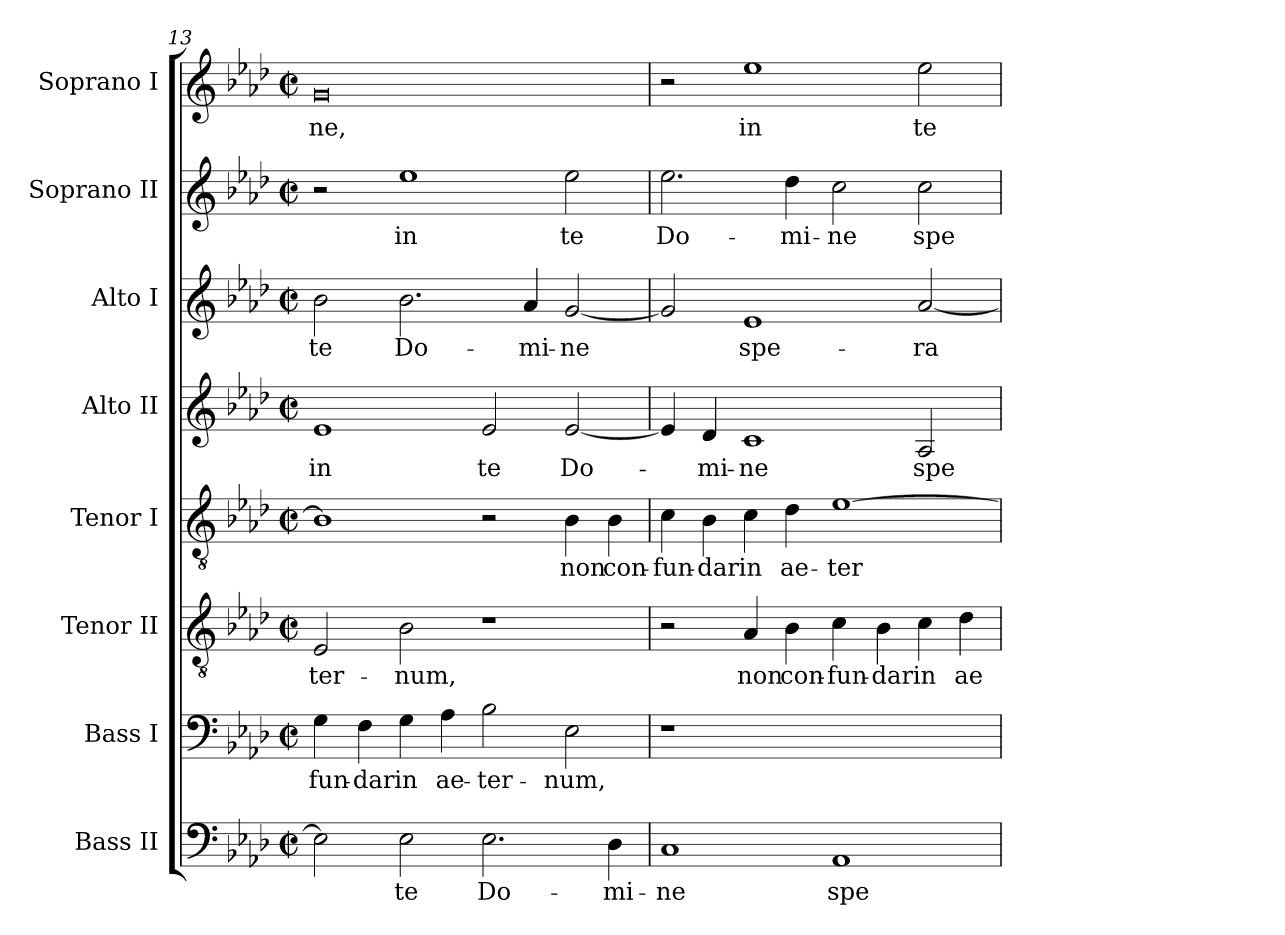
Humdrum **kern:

**kern	**text	**kern	**text	**kern	**text	**kern	**text	**kern	**text	**kern	**text	**kern	**text	**kern	**text
*part8	*part8	*part7	*part7	*part6	*part6	*part5	*part5	*part4	*part4	*part3	*part3	*part2	*part2	*part1	*part1
*staff8	*staff8	*staff7	*staff7	*staff6	*staff6	*staff5	*staff5	*staff4	*staff4	*staff3	*staff3	*staff2	*staff2	*staff1	*staff1
*I"Bass II	*	*I"Bass I	*	*I"Tenor II	*	*I"Tenor I	*	*I"Alto II	*	*I"Alto I	*	*I"Soprano II	*	*I"Soprano I	*
*I'B.	*	*	*	*	*	*I'T.	*	*	*	*I'A.	*	*	*	*	*
*clefF4	*	*clefF4	*	*clefGv2	*	*clefGv2	*	*clefG2	*	*clefG2	*	*clefG2	*	*clefG2	*
*	*	*	*	*ITrd7c12	*	*ITrd7c12	*	*ITrd7c12	*	*ITrd7c12	*	*	*	*	*
*k[b-e-a-d-]	*	*k[b-e-a-d-]	*	*k[b-e-a-d-]	*	*k[b-e-a-d-]	*	*k[b-e-a-d-]	*	*k[b-e-a-d-]	*	*k[b-e-a-d-]	*	*k[b-e-a-d-]	*
*A-:	*	*A-:	*	*A-:	*	*A-:	*	*A-:	*	*A-:	*	*A-:	*	*A-:	*
*M2/2	*	*M2/2	*	*M2/2	*	*M2/2	*	*M2/2	*	*M2/2	*	*M2/2	*	*M2/2	*
*met(c|)	*	*met(c|)	*	*met(c|)	*	*met(c|)	*	*met(c|)	*	*met(c|)	*	*met(c|)	*	*met(c|)	*
=13	=13	=13	=13	=13	=13	=13	=13	=13	=13	=13	=13	=13	=13	=13	=13
!	!	!	!LO:LY:b:color=#000000	!	!	!	!	!	!	!	!	!	!	!	!
!	!	!	!	!	!LO:LY:b:color=#000000	!	!	!	!	!	!	!	!	!	!
!	!	!	!	!	!	!	!	!	!LO:LY:b:color=#000000	!	!	!	!	!	!
!	!	!	!	!	!	!	!	!	!	!	!LO:LY:b:color=#000000	!	!	!	!
!	!	!	!	!	!	!	!	!	!	!	!	!	!	!	!LO:LY:b:color=#000000
2E-i\]	.	4Gi\	-fun-	2EE-i/	-ter-	1BB-i]	.	1E-i	in	2B-i\	te	2r	.	0gi	-ne,
!	!	!	!LO:LY:b:color=#000000	!	!	!	!	!	!	!	!	!	!	!	!
.	.	4Fi\	-dar	.	.	.	.	.	.	.	.	.	.	.	.
!	!LO:LY:b:color=#000000	!	!	!	!	!	!	!	!	!	!	!	!	!	!
!	!	!	!LO:LY:b:color=#000000	!	!	!	!	!	!	!	!	!	!	!	!
!	!	!	!	!	!LO:LY:b:color=#000000	!	!	!	!	!	!	!	!	!	!
!	!	!	!	!	!	!	!	!	!	!	!LO:LY:b:color=#000000	!	!	!	!
!	!	!	!	!	!	!	!	!	!	!	!	!	!LO:LY:b:color=#000000	!	!
2E-i\	te	4Gi\	in	2BB-i\	-num,	.	.	.	.	2.B-i\	Do-	1ee-i	in	.	.
!	!	!	!LO:LY:b:color=#000000	!	!	!	!	!	!	!	!	!	!	!	!
.	.	4A-i\	ae-	.	.	.	.	.	.	.	.	.	.	.	.
!	!LO:LY:b:color=#000000	!	!	!	!	!	!	!	!	!	!	!	!	!	!
!	!	!	!LO:LY:b:color=#000000	!	!	!	!	!	!	!	!	!	!	!	!
!	!	!	!	!	!	!	!	!	!LO:LY:b:color=#000000	!	!	!	!	!	!
2.E-i\	Do-	2B-i\	-ter-	1r	.	2r	.	2E-i/	te	.	.	.	.	.	.
!	!	!	!	!	!	!	!	!	!	!	!LO:LY:b:color=#000000	!	!	!	!
.	.	.	.	.	.	.	.	.	.	4A-i/	-mi-	.	.	.	.
!	!	!	!LO:LY:b:color=#000000	!	!	!	!	!	!	!	!	!	!	!	!
!	!	!	!	!	!	!	!LO:LY:b:color=#000000	!	!	!	!	!	!	!	!
!	!	!	!	!	!	!	!	!	!LO:LY:b:color=#000000	!	!	!	!	!	!
!	!	!	!	!	!	!	!	!	!	!	!LO:LY:b:color=#000000	!	!	!	!
!	!	!	!	!	!	!	!	!	!	!	!	!	!LO:LY:b:color=#000000	!	!
.	.	2E-i\	-num,	.	.	4BB-i\	non	[<2E-i/	Do-	[<2Gi/	-ne	2ee-i\	te	.	.
!	!LO:LY:b:color=#000000	!	!	!	!	!	!	!	!	!	!	!	!	!	!
!	!	!	!	!	!	!	!LO:LY:b:color=#000000	!	!	!	!	!	!	!	!
4D-i\	-mi-	.	.	.	.	4BB-i\	con-	.	.	.	.	.	.	.	.
!!LO:LB:g=z
=14	=14	=14	=14	=14	=14	=14	=14	=14	=14	=14	=14	=14	=14	=14	=14
!	!LO:LY:b:color=#000000	!LO:N:vis=1	!	!	!	!	!	!	!	!	!	!	!	!	!
!	!	!	!	!	!	!	!LO:LY:b:color=#000000	!	!	!	!	!	!	!	!
!	!	!	!	!	!	!	!	!	!	!	!	!	!LO:LY:b:color=#000000	!	!
1Ci	-ne	1r	.	2r	.	4Ci\	-fun-	4E-i/]	.	2Gi/]	.	2.ee-i\	Do-	2r	.
!	!	!	!	!	!	!	!LO:LY:b:color=#000000	!	!	!	!	!	!	!	!
!	!	!	!	!	!	!	!	!	!LO:LY:b:color=#000000	!	!	!	!	!	!
.	.	.	.	.	.	4BB-i\	-dar	4D-i/	-mi-	.	.	.	.	.	.
!	!	!	!	!	!LO:LY:b:color=#000000	!	!	!	!	!	!	!	!	!	!
!	!	!	!	!	!	!	!LO:LY:b:color=#000000	!	!	!	!	!	!	!	!
!	!	!	!	!	!	!	!	!	!LO:LY:b:color=#000000	!	!	!	!	!	!
!	!	!	!	!	!	!	!	!	!	!	!LO:LY:b:color=#000000	!	!	!	!
!	!	!	!	!	!	!	!	!	!	!	!	!	!	!	!LO:LY:b:color=#000000
.	.	.	.	4AA-i/	non	4Ci\	in	1Ci	-ne	1E-i	spe-	.	.	1ee-i	in
!	!	!	!	!	!LO:LY:b:color=#000000	!	!	!	!	!	!	!	!	!	!
!	!	!	!	!	!	!	!LO:LY:b:color=#000000	!	!	!	!	!	!	!	!
!	!	!	!	!	!	!	!	!	!	!	!	!	!LO:LY:b:color=#000000	!	!
.	.	.	.	4BB-i\	con-	4D-i\	ae-	.	.	.	.	4dd-i\	-mi-	.	.
!	!LO:LY:b:color=#000000	!	!	!	!	!	!	!	!	!	!	!	!	!	!
!	!	!	!	!	!LO:LY:b:color=#000000	!	!	!	!	!	!	!	!	!	!
!	!	!	!	!	!	!	!LO:LY:b:color=#000000	!	!	!	!	!	!	!	!
!	!	!	!	!	!	!	!	!	!	!	!	!	!LO:LY:b:color=#000000	!	!
1AA-i	spe-	1ryy	.	4Ci\	-fun-	[>1E-i	-ter-	.	.	.	.	2cci\	-ne	.	.
!	!	!	!	!	!LO:LY:b:color=#000000	!	!	!	!	!	!	!	!	!	!
.	.	.	.	4BB-i\	-dar	.	.	.	.	.	.	.	.	.	.
!	!	!	!	!	!LO:LY:b:color=#000000	!	!	!	!	!	!	!	!	!	!
!	!	!	!	!	!	!	!	!	!LO:LY:b:color=#000000	!	!	!	!	!	!
!	!	!	!	!	!	!	!	!	!	!	!LO:LY:b:color=#000000	!	!	!	!
!	!	!	!	!	!	!	!	!	!	!	!	!	!LO:LY:b:color=#000000	!	!
!	!	!	!	!	!	!	!	!	!	!	!	!	!	!	!LO:LY:b:color=#000000
.	.	.	.	4Ci\	in	.	.	2AA-i/	spe-	[<2A-i/	-ra-	2cci\	spe-	2ee-i\	te
!	!	!	!	!	!LO:LY:b:color=#000000	!	!	!	!	!	!	!	!	!	!
.	.	.	.	4D-i\	ae-	.	.	.	.	.	.	.	.	.	.
=	=	=	=	=	=	=	=	=	=	=	=	=	=	=	=
*-	*-	*-	*-	*-	*-	*-	*-	*-	*-	*-	*-	*-	*-	*-	*-
